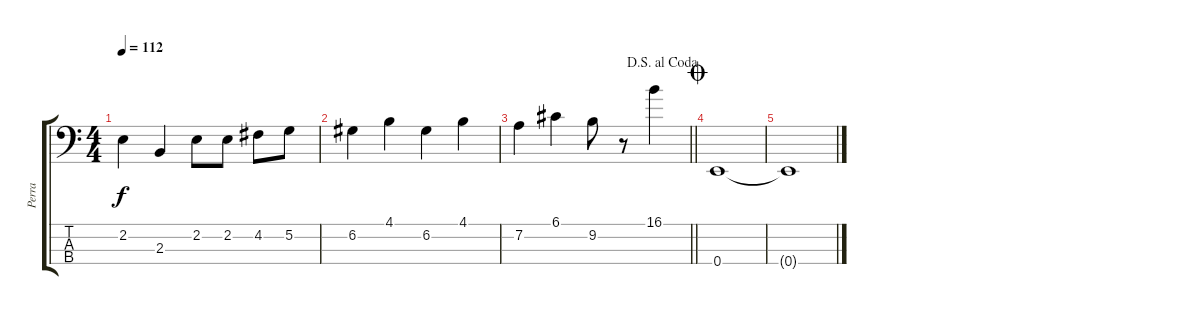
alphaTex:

\track ("Perra" "Perra") {instrument electricbassfinger}
\staff {score tabs}
\tuning (G2 D2 A1 E1) {hide}
\ts (4 4)
\tempo 112
\clef f4
\ks c
2.2.4{dy f} 2.3.4 2.2.8 2.2.8 4.2.8 5.2.8 |
6.2.4 4.1.4 6.2.4 4.1.4 |
\jump dalsegnoalcoda
\barLineRight lightlight
7.2.4 6.1.4 9.2.8 r.8 16.1.4 |
\jump coda
0.4.1 |
0.4{t}.1
